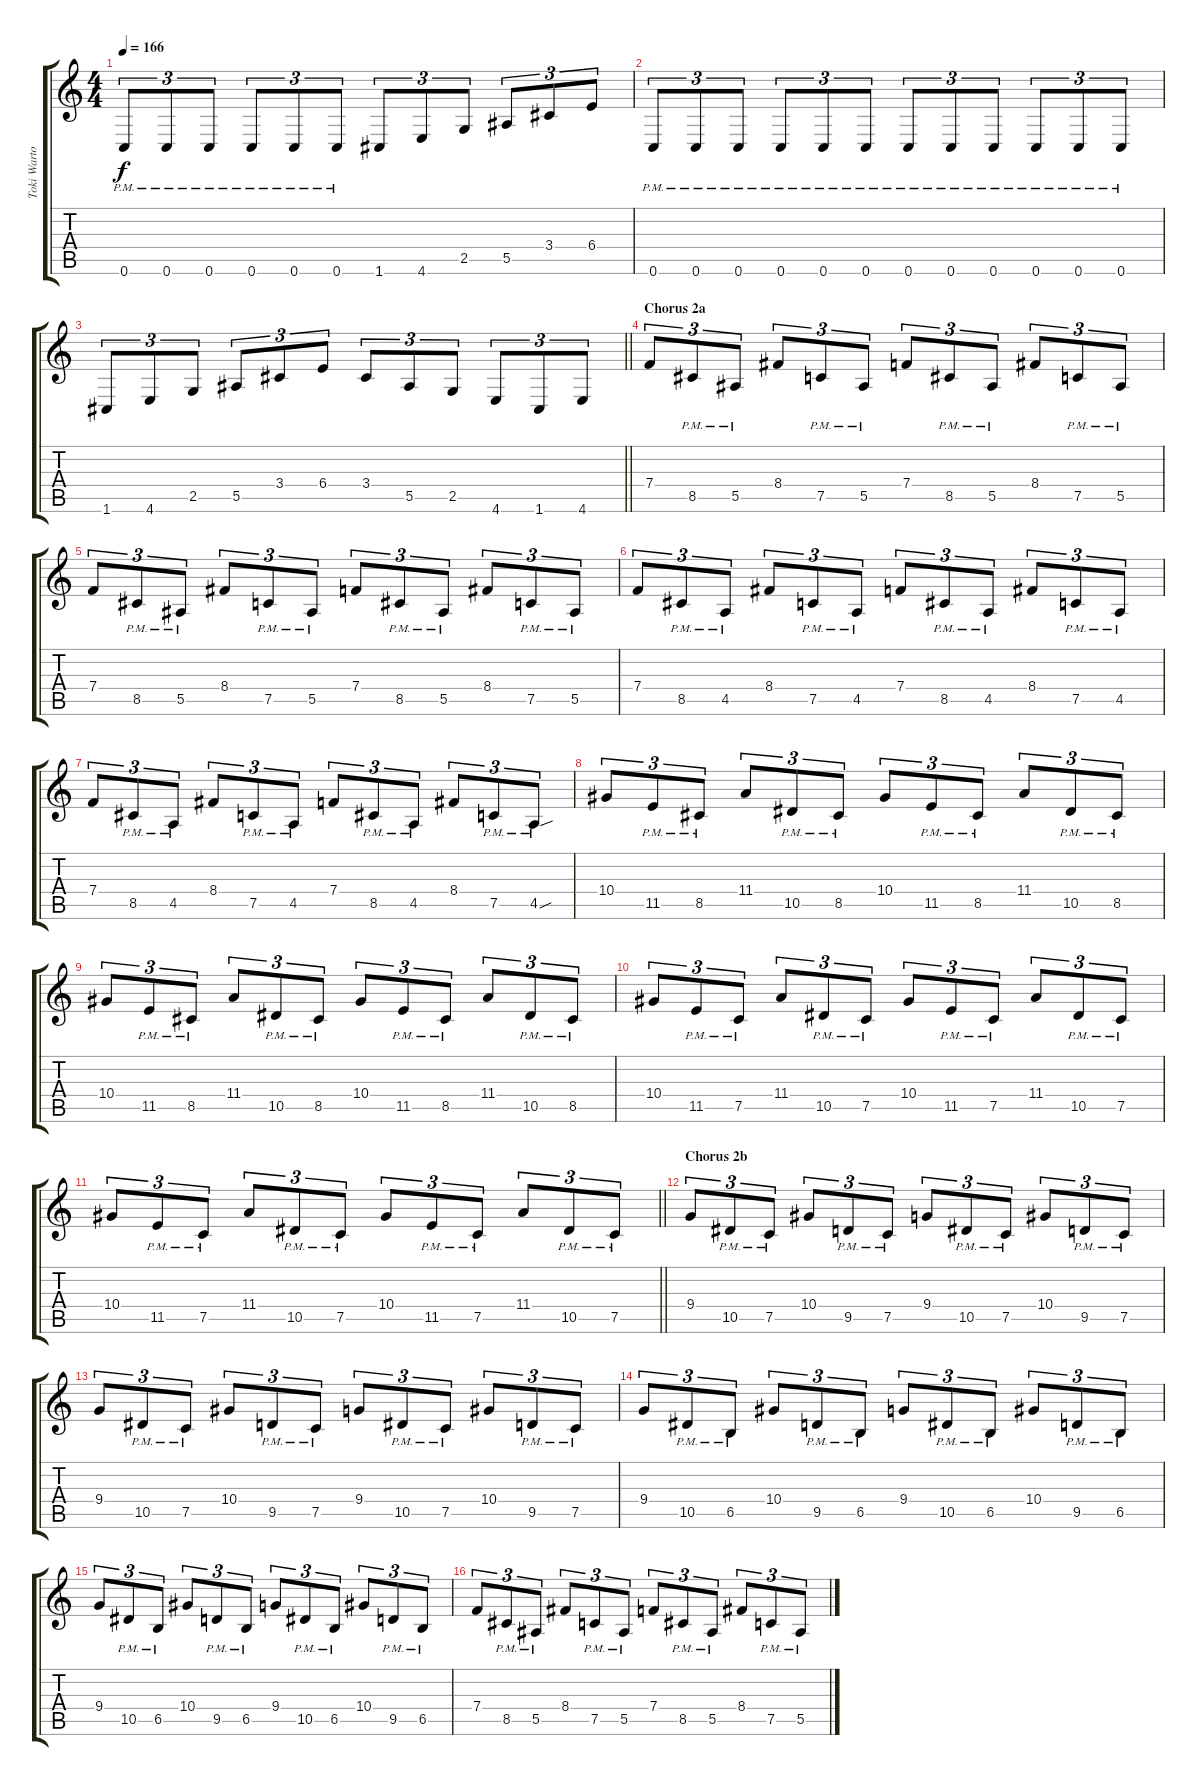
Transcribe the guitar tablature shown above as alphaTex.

\track ("Toki Wartooth" "Toki Warto") {instrument overdrivenguitar}
\staff {score tabs}
\tuning (C4 G3 Eb3 Bb2 F2 C2) {hide}
\ts (4 4)
\tempo 166
\clef g2
\ks c
0.6{pm}.8{tu (3 2) dy f} 0.6{pm}.8{tu (3 2)} 0.6{pm}.8{tu (3 2)} 0.6{pm}.8{tu (3 2)} 0.6{pm}.8{tu (3 2)} 0.6{pm}.8{tu (3 2)} 1.6.8{tu (3 2)} 4.6.8{tu (3 2)} 2.5.8{tu (3 2)} 5.5.8{tu (3 2)} 3.4.8{tu (3 2)} 6.4.8{tu (3 2)} |
0.6{pm}.8{tu (3 2)} 0.6{pm}.8{tu (3 2)} 0.6{pm}.8{tu (3 2)} 0.6{pm}.8{tu (3 2)} 0.6{pm}.8{tu (3 2)} 0.6{pm}.8{tu (3 2)} 0.6{pm}.8{tu (3 2)} 0.6{pm}.8{tu (3 2)} 0.6{pm}.8{tu (3 2)} 0.6{pm}.8{tu (3 2)} 0.6{pm}.8{tu (3 2)} 0.6{pm}.8{tu (3 2)} |
\barLineRight lightlight
1.6.8{tu (3 2)} 4.6.8{tu (3 2)} 2.5.8{tu (3 2)} 5.5.8{tu (3 2)} 3.4.8{tu (3 2)} 6.4.8{tu (3 2)} 3.4.8{tu (3 2)} 5.5.8{tu (3 2)} 2.5.8{tu (3 2)} 4.6.8{tu (3 2)} 1.6.8{tu (3 2)} 4.6.8{tu (3 2)} |
\section ("" "Chorus 2a")
7.4.8{tu (3 2)} 8.5{pm}.8{tu (3 2)} 5.5{pm}.8{tu (3 2)} 8.4.8{tu (3 2)} 7.5{pm}.8{tu (3 2)} 5.5{pm}.8{tu (3 2)} 7.4.8{tu (3 2)} 8.5{pm}.8{tu (3 2)} 5.5{pm}.8{tu (3 2)} 8.4.8{tu (3 2)} 7.5{pm}.8{tu (3 2)} 5.5{pm}.8{tu (3 2)} |
7.4.8{tu (3 2)} 8.5{pm}.8{tu (3 2)} 5.5{pm}.8{tu (3 2)} 8.4.8{tu (3 2)} 7.5{pm}.8{tu (3 2)} 5.5{pm}.8{tu (3 2)} 7.4.8{tu (3 2)} 8.5{pm}.8{tu (3 2)} 5.5{pm}.8{tu (3 2)} 8.4.8{tu (3 2)} 7.5{pm}.8{tu (3 2)} 5.5{pm}.8{tu (3 2)} |
7.4.8{tu (3 2)} 8.5{pm}.8{tu (3 2)} 4.5{pm}.8{tu (3 2)} 8.4.8{tu (3 2)} 7.5{pm}.8{tu (3 2)} 4.5{pm}.8{tu (3 2)} 7.4.8{tu (3 2)} 8.5{pm}.8{tu (3 2)} 4.5{pm}.8{tu (3 2)} 8.4.8{tu (3 2)} 7.5{pm}.8{tu (3 2)} 4.5{pm}.8{tu (3 2)} |
7.4.8{tu (3 2)} 8.5{pm}.8{tu (3 2)} 4.5{pm}.8{tu (3 2)} 8.4.8{tu (3 2)} 7.5{pm}.8{tu (3 2)} 4.5{pm}.8{tu (3 2)} 7.4.8{tu (3 2)} 8.5{pm}.8{tu (3 2)} 4.5{pm}.8{tu (3 2)} 8.4.8{tu (3 2)} 7.5{pm}.8{tu (3 2)} 4.5{sou pm}.8{tu (3 2)} |
10.4.8{tu (3 2)} 11.5{pm}.8{tu (3 2)} 8.5{pm}.8{tu (3 2)} 11.4.8{tu (3 2)} 10.5{pm}.8{tu (3 2)} 8.5{pm}.8{tu (3 2)} 10.4.8{tu (3 2)} 11.5{pm}.8{tu (3 2)} 8.5{pm}.8{tu (3 2)} 11.4.8{tu (3 2)} 10.5{pm}.8{tu (3 2)} 8.5{pm}.8{tu (3 2)} |
10.4.8{tu (3 2)} 11.5{pm}.8{tu (3 2)} 8.5{pm}.8{tu (3 2)} 11.4.8{tu (3 2)} 10.5{pm}.8{tu (3 2)} 8.5{pm}.8{tu (3 2)} 10.4.8{tu (3 2)} 11.5{pm}.8{tu (3 2)} 8.5{pm}.8{tu (3 2)} 11.4.8{tu (3 2)} 10.5{pm}.8{tu (3 2)} 8.5{pm}.8{tu (3 2)} |
10.4.8{tu (3 2)} 11.5{pm}.8{tu (3 2)} 7.5{pm}.8{tu (3 2)} 11.4.8{tu (3 2)} 10.5{pm}.8{tu (3 2)} 7.5{pm}.8{tu (3 2)} 10.4.8{tu (3 2)} 11.5{pm}.8{tu (3 2)} 7.5{pm}.8{tu (3 2)} 11.4.8{tu (3 2)} 10.5{pm}.8{tu (3 2)} 7.5{pm}.8{tu (3 2)} |
\barLineRight lightlight
10.4.8{tu (3 2)} 11.5{pm}.8{tu (3 2)} 7.5{pm}.8{tu (3 2)} 11.4.8{tu (3 2)} 10.5{pm}.8{tu (3 2)} 7.5{pm}.8{tu (3 2)} 10.4.8{tu (3 2)} 11.5{pm}.8{tu (3 2)} 7.5{pm}.8{tu (3 2)} 11.4.8{tu (3 2)} 10.5{pm}.8{tu (3 2)} 7.5{pm}.8{tu (3 2)} |
\section ("" "Chorus 2b")
9.4.8{tu (3 2)} 10.5{pm}.8{tu (3 2)} 7.5{pm}.8{tu (3 2)} 10.4.8{tu (3 2)} 9.5{pm}.8{tu (3 2)} 7.5{pm}.8{tu (3 2)} 9.4.8{tu (3 2)} 10.5{pm}.8{tu (3 2)} 7.5{pm}.8{tu (3 2)} 10.4.8{tu (3 2)} 9.5{pm}.8{tu (3 2)} 7.5{pm}.8{tu (3 2)} |
9.4.8{tu (3 2)} 10.5{pm}.8{tu (3 2)} 7.5{pm}.8{tu (3 2)} 10.4.8{tu (3 2)} 9.5{pm}.8{tu (3 2)} 7.5{pm}.8{tu (3 2)} 9.4.8{tu (3 2)} 10.5{pm}.8{tu (3 2)} 7.5{pm}.8{tu (3 2)} 10.4.8{tu (3 2)} 9.5{pm}.8{tu (3 2)} 7.5{pm}.8{tu (3 2)} |
9.4.8{tu (3 2)} 10.5{pm}.8{tu (3 2)} 6.5{pm}.8{tu (3 2)} 10.4.8{tu (3 2)} 9.5{pm}.8{tu (3 2)} 6.5{pm}.8{tu (3 2)} 9.4.8{tu (3 2)} 10.5{pm}.8{tu (3 2)} 6.5{pm}.8{tu (3 2)} 10.4.8{tu (3 2)} 9.5{pm}.8{tu (3 2)} 6.5{pm}.8{tu (3 2)} |
9.4.8{tu (3 2)} 10.5{pm}.8{tu (3 2)} 6.5{pm}.8{tu (3 2)} 10.4.8{tu (3 2)} 9.5{pm}.8{tu (3 2)} 6.5{pm}.8{tu (3 2)} 9.4.8{tu (3 2)} 10.5{pm}.8{tu (3 2)} 6.5{pm}.8{tu (3 2)} 10.4.8{tu (3 2)} 9.5{pm}.8{tu (3 2)} 6.5{pm}.8{tu (3 2)} |
7.4.8{tu (3 2)} 8.5{pm}.8{tu (3 2)} 5.5{pm}.8{tu (3 2)} 8.4.8{tu (3 2)} 7.5{pm}.8{tu (3 2)} 5.5{pm}.8{tu (3 2)} 7.4.8{tu (3 2)} 8.5{pm}.8{tu (3 2)} 5.5{pm}.8{tu (3 2)} 8.4.8{tu (3 2)} 7.5{pm}.8{tu (3 2)} 5.5{pm}.8{tu (3 2)}
